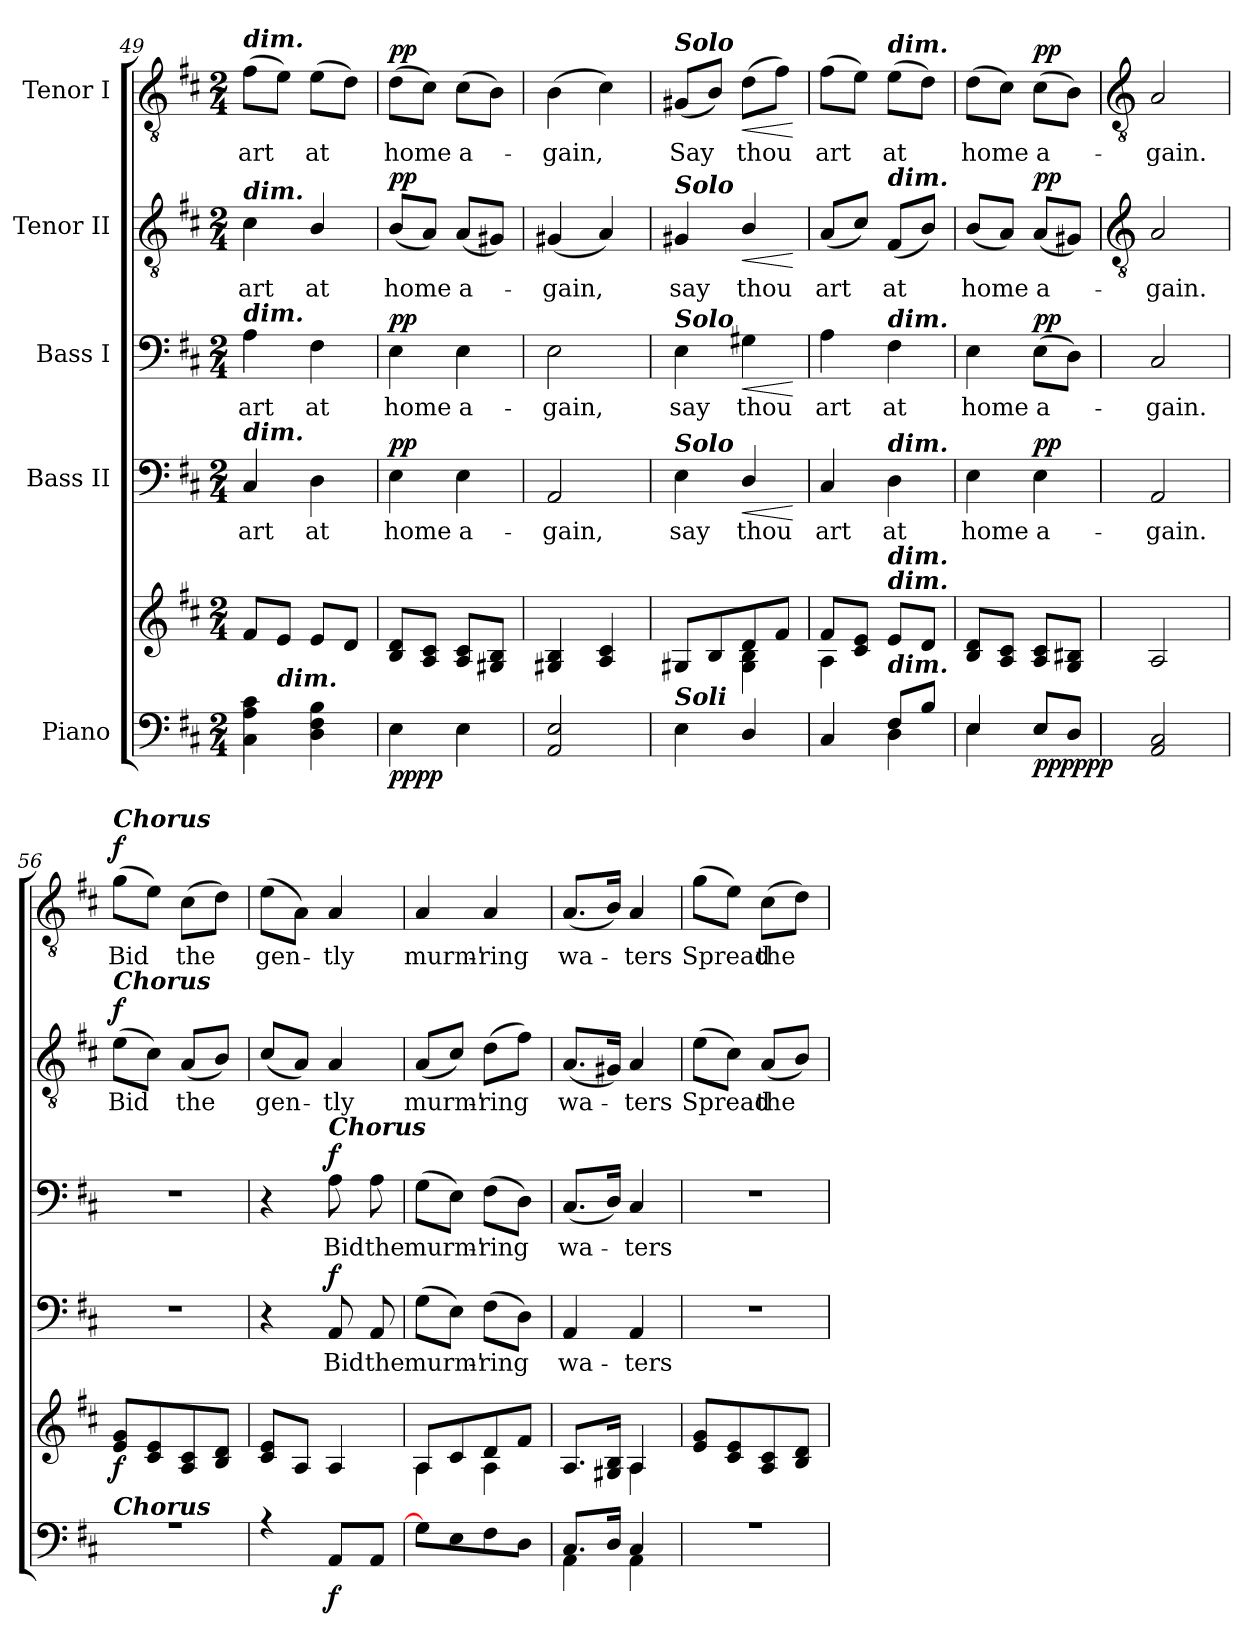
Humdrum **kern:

**kern	**kern	**dynam	**kern	**text	**dynam	**kern	**text	**dynam	**kern	**text	**dynam	**kern	**text	**dynam
*part5	*part5	*part5	*part4	*part4	*part4	*part3	*part3	*part3	*part2	*part2	*part2	*part1	*part1	*part1
*staff6	*staff5	*staff5/6	*staff4	*staff4	*staff4	*staff3	*staff3	*staff3	*staff2	*staff2	*staff2	*staff1	*staff1	*staff1
*I"Piano	*	*	*I"Bass II	*	*	*I"Bass I	*	*	*I"Tenor II	*	*	*I"Tenor I	*	*
*clefF4	*clefG2	*	*clefF4	*	*	*clefF4	*	*	*clefGv2	*	*	*clefGv2	*	*
*k[f#c#]	*k[f#c#]	*	*k[f#c#]	*	*	*k[f#c#]	*	*	*k[f#c#]	*	*	*k[f#c#]	*	*
*D:	*D:	*	*D:	*	*	*D:	*	*	*D:	*	*	*D:	*	*
*M2/4	*M2/4	*	*M2/4	*	*	*M2/4	*	*	*M2/4	*	*	*M2/4	*	*
=49	=49	=49	=49	=49	=49	=49	=49	=49	=49	=49	=49	=49	=49	=49
*^	*^	*	*	*	*	*	*	*	*	*	*	*	*	*
!	!	!	!	!	!	!	!	!	!	!	!	!	!	!LO:TX:a:Bi:t=dim.	!	!
!	!	!	!	!	!	!	!	!	!	!	!LO:TX:a:Bi:t=dim.	!	!	!	!	!
!	!	!	!	!	!	!	!	!LO:TX:a:Bi:t=dim.	!	!	!	!	!	!	!	!
!	!	!	!	!	!LO:TX:a:Bi:t=dim.	!	!	!	!	!	!	!	!	!	!	!
!	!	!	!LO:N:vis=1	!	!	!LO:LY:b	!	!	!LO:LY:b	!	!	!LO:LY:b	!	!	!LO:LY:b	!
4C#\ 4A\ 4c#\	2ryy	8f#L	2ryy	.	4C#	art	.	4A	art	.	4c#	art	.	(>8f#L	art	.
!	!	!LO:TX:b:Bi:t=dim.	!	!	!	!	!	!	!	!	!	!	!	!	!	!
.	.	8eJ	.	.	.	.	.	.	.	.	.	.	.	8eJ)	.	.
!	!	!	!	!	!	!LO:LY:b	!	!	!LO:LY:b	!	!	!LO:LY:b	!	!	!LO:LY:b	!
4D\ 4F#\ 4B\	.	8eL	.	.	4D\	at	.	4F#	at	.	4B/	at	.	(>8eL	at	.
.	.	8dJ	.	.	.	.	.	.	.	.	.	.	.	8dJ)	.	.
=50	=50	=50	=50	=50	=50	=50	=50	=50	=50	=50	=50	=50	=50	=50	=50	=50
!	!	!	!LO:N:vis=1	!LO:DY:b=2	!	!LO:LY:b	!	!	!LO:LY:b	!	!	!LO:LY:b	!	!	!LO:LY:b	!
!	!	!	!	!LO:DY:n=1:b	!	!	!LO:DY:b	!	!	!LO:DY:b	!	!	!LO:DY:b	!	!	!LO:DY:b
4E\	2ryy	8B 8dL	2ryy	pp pp	4E	home	pp	4E	home	pp	(<8BL	home	pp	(>8dL	home	pp
.	.	8A 8c#J	.	.	.	.	.	.	.	.	8AJ)	.	.	8c#J)	.	.
!	!	!	!	!	!	!LO:LY:b	!	!	!LO:LY:b	!	!	!LO:LY:b	!	!	!LO:LY:b	!
4E\	.	8A 8c#L	.	.	4E	a-	.	4E	a-	.	(<8AL	a-	.	(>8c#L	a-	.
.	.	8G#X 8BJ	.	.	.	.	.	.	.	.	8G#XJ)	.	.	8BJ)	.	.
=51	=51	=51	=51	=51	=51	=51	=51	=51	=51	=51	=51	=51	=51	=51	=51	=51
!	!	!	!LO:N:vis=1	!	!	!LO:LY:b	!	!	!LO:LY:b	!	!	!LO:LY:b	!	!	!LO:LY:b	!
2AA 2E	2ryy	4G#X 4B	2ryy	.	2AA	-gain,	.	2E	-gain,	.	(<4G#X	gain,	.	(>4B	gain,	.
.	.	4A 4c#	.	.	.	.	.	.	.	.	4A)	.	.	4c#)	.	.
=52	=52	=52	=52	=52	=52	=52	=52	=52	=52	=52	=52	=52	=52	=52	=52	=52
!	!	!	!	!	!	!	!	!	!	!	!	!	!	!LO:TX:a:Bi:t=Solo	!	!
!	!	!	!	!	!	!	!	!	!	!	!LO:TX:a:Bi:t=Solo	!	!	!	!	!
!	!	!	!	!	!	!	!	!LO:TX:a:Bi:t=Solo	!	!	!	!	!	!	!	!
!	!	!	!	!	!LO:TX:a:Bi:t=Solo	!	!	!	!	!	!	!	!	!	!	!
!LO:TX:a:Bi:t=Soli	!	!	!	!	!	!	!	!	!	!	!	!	!	!	!	!
!	!	!	!	!	!	!LO:LY:b	!	!	!LO:LY:b	!	!	!LO:LY:b	!	!	!LO:LY:b	!
4E\	2ryy	8G#XL	4ryy	.	4E	say	.	4E	say	.	4G#X	say	.	(<8G#XL	Say	.
.	.	8B	.	.	.	.	.	.	.	.	.	.	.	8BJ)	.	.
!	!	!	!	!	!	!LO:LY:b	!LO:HP:b	!	!LO:LY:b	!LO:HP:b	!	!LO:LY:b	!LO:HP:b	!	!LO:LY:b	!LO:HP:b
4D/	.	8d	4G#\ 4B\	.	4D/	thou	<	4G#X	thou	<	4B/	thou	<	(>8dL	thou	<
.	.	8f#J	.	.	.	.	.	.	.	.	.	.	.	8f#J)	.	.
*v	*v	*	*	*	*	*	*	*	*	*	*	*	*	*	*	*
*	*v	*v	*	*	*	*	*	*	*	*	*	*	*	*	*
.	.	.	.	.	[	.	.	[	.	.	[	.	.	[
=53	=53	=53	=53	=53	=53	=53	=53	=53	=53	=53	=53	=53	=53	=53
*^	*^	*	*	*	*	*	*	*	*	*	*	*	*	*
!	!	!	!	!	!	!LO:LY:b	!	!	!LO:LY:b	!	!	!LO:LY:b	!	!	!LO:LY:b	!
4C#/	4ryy	8f#L	4A\	.	4C#	art	.	4A	art	.	(<8A/L	art	.	(>8f#L	art	.
.	.	8c# 8eJ	.	.	.	.	.	.	.	.	8c#/J)	.	.	8eJ)	.	.
!	!	!	!	!	!	!	!	!	!	!	!	!	!	!LO:TX:a:Bi:t=dim.	!	!
!	!	!	!	!	!	!	!	!	!	!	!LO:TX:a:Bi:t=dim.	!	!	!	!	!
!	!	!	!	!	!	!	!	!LO:TX:a:Bi:t=dim.	!	!	!	!	!	!	!	!
!	!	!	!	!	!LO:TX:a:Bi:t=dim.	!	!	!	!	!	!	!	!	!	!	!
!	!	!LO:TX:a:Bi:t=dim.	!	!	!	!	!	!	!	!	!	!	!	!	!	!
!	!	!LO:TX:a:Bi:t=dim.	!	!	!	!	!	!	!	!	!	!	!	!	!	!
!LO:TX:a:Bi:t=dim.	!	!	!	!	!	!	!	!	!	!	!	!	!	!	!	!
!	!	!	!	!	!	!LO:LY:b	!	!	!LO:LY:b	!	!	!LO:LY:b	!	!	!LO:LY:b	!
8F#/L	4D\	8eL	4ryy	.	4D\	at	.	4F#	at	.	(8F#L	at	.	(>8eL	at	.
8B/J	.	8dJ	.	.	.	.	.	.	.	.	8BJ)	.	.	8dJ)	.	.
=54	=54	=54	=54	=54	=54	=54	=54	=54	=54	=54	=54	=54	=54	=54	=54	=54
!	!	!	!	!	!	!LO:LY:b	!	!	!LO:LY:b	!	!	!LO:LY:b	!	!	!LO:LY:b	!
4E	4E\	8B 8dL	2ryy	.	4E	home	.	4E	home	.	(<8BL	home	.	(>8dL	home	.
.	.	8A 8c#J	.	.	.	.	.	.	.	.	8AJ)	.	.	8c#J)	.	.
!	!	!	!	!LO:DY:b=2	!	!LO:LY:b	!	!	!LO:LY:b	!	!	!LO:LY:b	!	!	!LO:LY:b	!
!	!	!	!	!LO:DY:n=1:b=2	!	!	!	!	!	!	!	!	!	!	!	!
!	!	!	!	!LO:DY:n=2:b	!	!	!LO:DY:b	!	!	!LO:DY:b	!	!	!LO:DY:b	!	!	!LO:DY:b
8EL	4E/	8A 8c#L	.	pp pp pp	4E	a-	pp	(>8EL	a-	pp	(<8AL	a-	pp	(>8c#L	a-	pp
8DJ	.	8G 8B#XJ	.	.	.	.	.	8DJ)	.	.	8G#XJ)	.	.	8BJ)	.	.
!!LO:LB:g=z
=55	=55	=55	=55	=55	=55	=55	=55	=55	=55	=55	=55	=55	=55	=55	=55	=55
*	*	*	*	*	*	*	*	*	*	*	*clefGv2	*	*	*clefGv2	*	*
!	!	!	!	!	!	!LO:LY:b	!	!	!LO:LY:b	!	!	!LO:LY:b	!	!	!LO:LY:b	!
2AA 2C#	2ryy	2A	2ryy	.	2AA	-gain.	.	2C#	gain.	.	2A	gain.	.	2A	gain.	.
=56	=56	=56	=56	=56	=56	=56	=56	=56	=56	=56	=56	=56	=56	=56	=56	=56
!	!	!	!	!	!	!	!	!	!	!	!	!	!	!LO:TX:a:Bi:t=Chorus	!	!
!	!	!	!	!	!	!	!	!	!	!	!LO:TX:a:Bi:t=Chorus	!	!	!	!	!
!	!	!LO:TX:b:Bi:t=Chorus	!	!	!	!	!	!	!	!	!	!	!	!	!	!
!LO:N:vis=1	!	!	!	!LO:DY:b	!LO:N:vis=1	!	!	!LO:N:vis=1	!	!	!	!LO:LY:b	!LO:DY:b	!	!LO:LY:b	!LO:DY:b
2r	2ryy	8e 8gL	2ryy	f	2r	.	.	2r	.	.	(>8eL	Bid	f	(>8gL	Bid	f
.	.	8c# 8e	.	.	.	.	.	.	.	.	8c#J)	.	.	8eJ)	.	.
!	!	!	!	!	!	!	!	!	!	!	!	!LO:LY:b	!	!	!LO:LY:b	!
.	.	8A 8c#	.	.	.	.	.	.	.	.	(<8AL	the	.	(>8c#L	the	.
.	.	8B 8dJ	.	.	.	.	.	.	.	.	8BJ)	.	.	8dJ)	.	.
=57	=57	=57	=57	=57	=57	=57	=57	=57	=57	=57	=57	=57	=57	=57	=57	=57
!	!	!	!	!	!	!	!	!	!	!	!	!LO:LY:b	!	!	!LO:LY:b	!
4r	2ryy	8c# 8eL	2ryy	.	4r	.	.	4r	.	.	(<8c#/L	gen-	.	(8eL	gen-	.
.	.	8AJ	.	.	.	.	.	.	.	.	8A/J)	.	.	8AJ)	.	.
!	!	!	!	!	!	!	!	!LO:TX:a:Bi:t=Chorus	!	!	!	!	!	!	!	!
!	!	!	!	!LO:DY:b=2	!	!LO:LY:b	!LO:DY:b	!	!LO:LY:b	!LO:DY:b	!	!LO:LY:b	!	!	!LO:LY:b	!
8AAL	.	4A	.	f	8AA	Bid	f	8A	Bid	f	4A	tly	.	4A	tly	.
!	!	!	!	!	!	!LO:LY:b	!	!	!LO:LY:b	!	!	!	!	!	!	!
8AAJ	.	.	.	.	8AA	the	.	8A	the	.	.	.	.	.	.	.
=58	=58	=58	=58	=58	=58	=58	=58	=58	=58	=58	=58	=58	=58	=58	=58	=58
!	!	!	!	!	!	!LO:LY:b	!	!	!LO:LY:b	!	!	!LO:LY:b	!	!	!LO:LY:b	!
8G\L]	2ryy	8AL	4A\	.	(>8GL	murm'-	.	(>8GL	murm'-	.	(<8A/L	murm'-	.	4A	murm'-	.
8E\	.	8c#	.	.	8EJ)	.	.	8EJ)	.	.	8c#/J)	.	.	.	.	.
!	!	!	!	!	!	!LO:LY:b	!	!	!LO:LY:b	!	!	!LO:LY:b	!	!	!LO:LY:b	!
8F#\	.	8d	4A\	.	(>8F#L	ring	.	(>8F#L	ring	.	(>8dL	ring	.	4A	-ring	.
8D\J	.	8f#J	.	.	8DJ)	.	.	8DJ)	.	.	8f#J)	.	.	.	.	.
=59	=59	=59	=59	=59	=59	=59	=59	=59	=59	=59	=59	=59	=59	=59	=59	=59
!	!	!	!	!	!	!LO:LY:b	!	!	!LO:LY:b	!	!	!LO:LY:b	!	!	!LO:LY:b	!
8.C#L	4AA\	8.AL	4ryy	.	4AA	wa-	.	(<8.C#L	wa-	.	(<8.AL	wa-	.	(<8.AL	wa-	.
16DJ	.	16G#X 16BJ	.	.	.	.	.	16DJ)	.	.	16G#XJ)	.	.	16BJ)	.	.
!	!	!	!	!	!	!LO:LY:b	!	!	!LO:LY:b	!	!	!LO:LY:b	!	!	!LO:LY:b	!
4C#	4AA\	4A	4A\	.	4AA	-ters	.	4C#	ters	.	4A	ters	.	4A	ters	.
=60	=60	=60	=60	=60	=60	=60	=60	=60	=60	=60	=60	=60	=60	=60	=60	=60
!LO:N:vis=1	!	!	!	!	!LO:N:vis=1	!	!	!LO:N:vis=1	!	!	!	!LO:LY:b	!	!	!LO:LY:b	!
2r	2ryy	8e 8gL	2ryy	.	2r	.	.	2r	.	.	(>8eL	Spread	.	(>8gL	Spread	.
.	.	8c# 8e	.	.	.	.	.	.	.	.	8c#J)	.	.	8eJ)	.	.
!	!	!	!	!	!	!	!	!	!	!	!	!LO:LY:b	!	!	!LO:LY:b	!
.	.	8A 8c#	.	.	.	.	.	.	.	.	(<8AL	the	.	(>8c#L	the	.
.	.	8B 8dJ	.	.	.	.	.	.	.	.	8BJ)	.	.	8dJ)	.	.
*v	*v	*	*	*	*	*	*	*	*	*	*	*	*	*	*	*
*	*v	*v	*	*	*	*	*	*	*	*	*	*	*	*	*
=	=	=	=	=	=	=	=	=	=	=	=	=	=	=
*-	*-	*-	*-	*-	*-	*-	*-	*-	*-	*-	*-	*-	*-	*-
